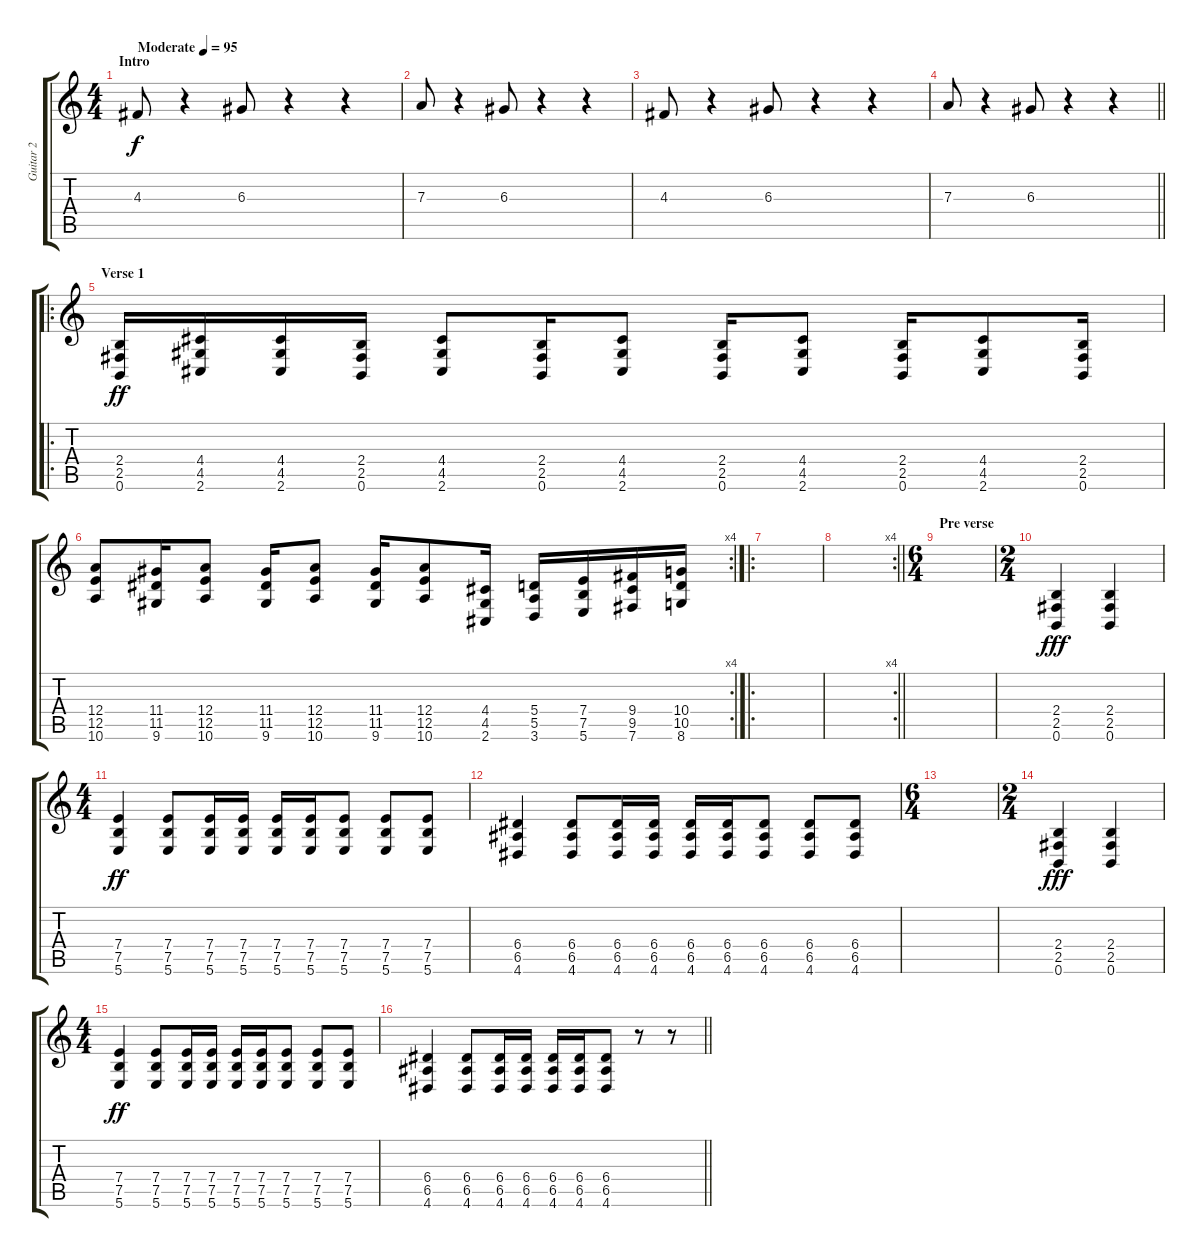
\track ("Guitar 2" "Guitar 2") {instrument distortionguitar}
\staff {score tabs}
\tuning (B3 Gb3 D3 A2 E2 B1) {hide}
\ts (4 4)
\section ("" "Intro")
\tempo (95 "Moderate")
\clef g2
\ks c
4.3.8{dy f instrument electricguitarmuted} r.4 6.3.8 r.4 r.4 |
7.3.8 r.4 6.3.8 r.4 r.4 |
4.3.8 r.4 6.3.8 r.4 r.4 |
\barLineRight lightlight
7.3.8 r.4 6.3.8 r.4 r.4 |
\ro
\section ("" "Verse 1")
(2.4 2.5 0.6).16{dy ff volume 14 instrument distortionguitar} (4.4 4.5 2.6).16 (4.4 4.5 2.6).16 (2.4 2.5 0.6).16 (4.4 4.5 2.6).8 (2.4 2.5 0.6).16 (4.4 4.5 2.6).8 (2.4 2.5 0.6).16 (4.4 4.5 2.6).8 (2.4 2.5 0.6).16 (4.4 4.5 2.6).8 (2.4 2.5 0.6).16 |
\rc 4
(12.4 12.5 10.6).8 (11.4 11.5 9.6).16 (12.4 12.5 10.6).8 (11.4 11.5 9.6).16 (12.4 12.5 10.6).8 (11.4 11.5 9.6).16 (12.4 12.5 10.6).8 (4.4 4.5 2.6).16 (5.4 5.5 3.6).16 (7.4 7.5 5.6).16 (9.4 9.5 7.6).16 (10.4 10.5 8.6).16 |
\ro
|
\rc 4
\barLineRight lightlight
|
\ts (6 4)
\section ("" "Pre verse")
|
\ts (2 4)
(2.4 2.5 0.6).4{dy fff volume 14 instrument distortionguitar} (2.4 2.5 0.6).4 |
\ts (4 4)
(7.4 7.5 5.6).4{dy ff} (7.4 7.5 5.6).8 (7.4 7.5 5.6).16 (7.4 7.5 5.6).16 (7.4 7.5 5.6).16 (7.4 7.5 5.6).16 (7.4 7.5 5.6).8 (7.4 7.5 5.6).8 (7.4 7.5 5.6).8 |
(6.4 6.5 4.6).4 (6.4 6.5 4.6).8 (6.4 6.5 4.6).16 (6.4 6.5 4.6).16 (6.4 6.5 4.6).16 (6.4 6.5 4.6).16 (6.4 6.5 4.6).8 (6.4 6.5 4.6).8 (6.4 6.5 4.6).8 |
\ts (6 4)
|
\ts (2 4)
(2.4 2.5 0.6).4{dy fff} (2.4 2.5 0.6).4 |
\ts (4 4)
(7.4 7.5 5.6).4{dy ff} (7.4 7.5 5.6).8 (7.4 7.5 5.6).16 (7.4 7.5 5.6).16 (7.4 7.5 5.6).16 (7.4 7.5 5.6).16 (7.4 7.5 5.6).8 (7.4 7.5 5.6).8 (7.4 7.5 5.6).8 |
\barLineRight lightlight
(6.4 6.5 4.6).4 (6.4 6.5 4.6).8 (6.4 6.5 4.6).16 (6.4 6.5 4.6).16 (6.4 6.5 4.6).16 (6.4 6.5 4.6).16 (6.4 6.5 4.6).8 r.8 r.8
